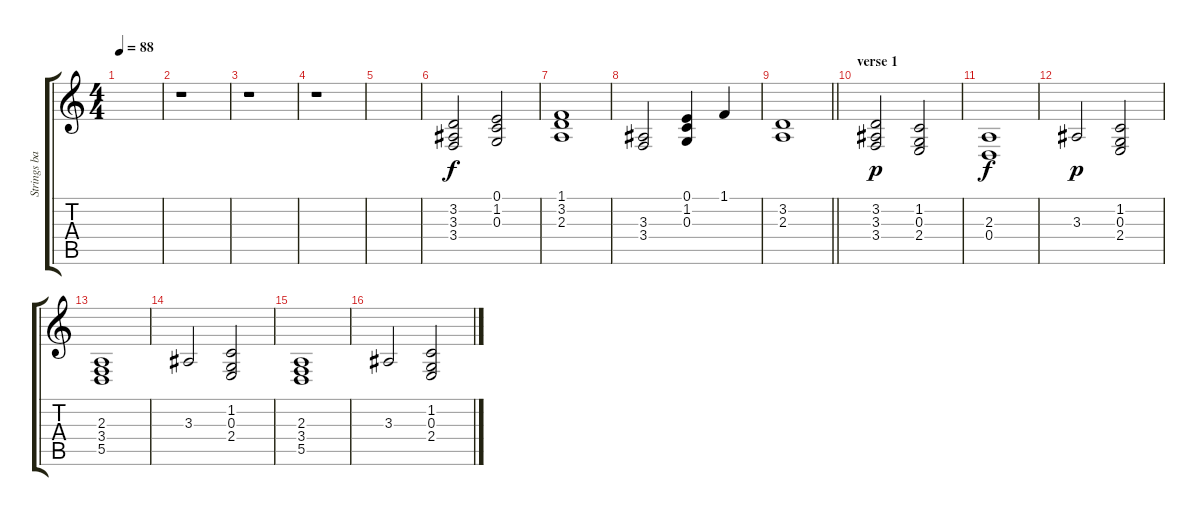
\track ("Strings background" "Strings ba") {instrument stringensemble2}
\staff {score tabs}
\tuning (E4 B3 G3 D3 A2 E2) {hide}
\ts (4 4)
\tempo 88
\clef g2
\ks c
|
r.1 |
r.1 |
r.1 |
|
(3.2 3.3 3.4).2 (0.1 1.2 0.3).2 |
(1.1 3.2 2.3).1 |
(3.3 3.4).2 (0.1 1.2 0.3).4 1.1.4 |
\barLineRight lightlight
(3.2 2.3).1 |
\section ("" "verse 1")
(3.2 3.3 3.4).2{dy p} (1.2 0.3 2.4).2 |
(2.3 0.4).1{dy f} |
3.3.2{dy p} (1.2 0.3 2.4).2 |
(2.3 3.4 5.5).1 |
3.3.2 (1.2 0.3 2.4).2 |
(2.3 3.4 5.5).1 |
3.3.2 (1.2 0.3 2.4).2
